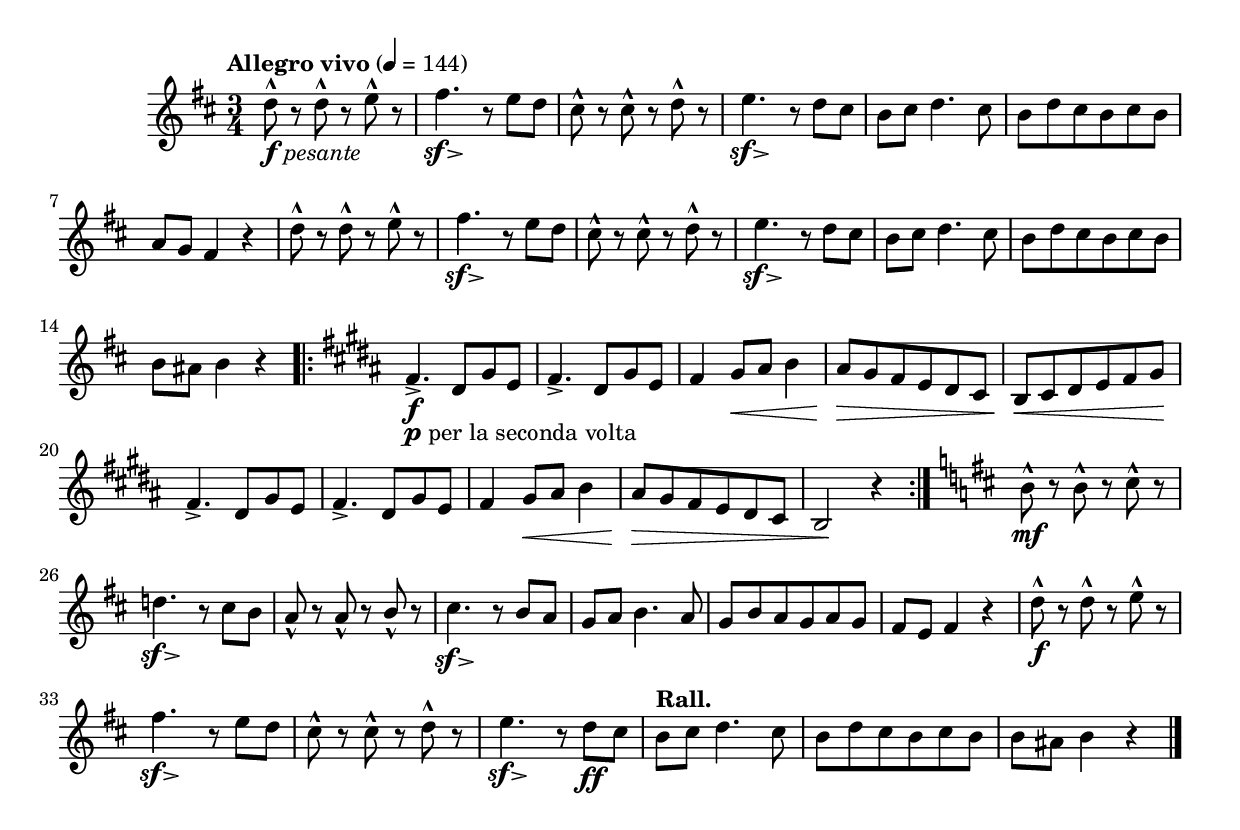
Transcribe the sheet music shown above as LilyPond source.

\version "2.22.0"

\version "2.24.0"

#(begin

(define sf-accent-markup #{
  \markup {
    \concat {
      \dynamic "sf"
      \hspace #0.25
      \raise #0.5 \musicglyph #"scripts.sforzato"
    }
  }
#})

(append! default-script-alist
  (list
    `(sf-accent
      . (
          (stencil . ,ly:text-interface::print)
          (text . ,sf-accent-markup)
          (avoid-slur . around)
          (padding . 0.3)
          (direction . ,DOWN)))))

(define sf-accent (make-articulation 'sf-accent))

)


\relative {
  \language "english"

  \transposition f

  \tempo "Allegro vivo" 4=144

  \key b \minor
  \time 3/4

  #(define measures-one-to-six #{
    \relative {
      d''8-^ r8 8-^ r e-^ r |
      f-sharp4.\sf-accent r8 e d |
      c-sharp8-^ r8 8-^ r d-^ r |
      e4.\sf-accent r8 d c-sharp |
      b8 c-sharp d4. c-sharp8 |
      b8 d c-sharp b c-sharp b |
    }
  #})

  <>_\markup { \dynamic "f" \italic "pesante" }
  \measures-one-to-six
  a'8 g f-sharp4 r |

  #(define measures-eight-to-fourteen #{
    \relative {
      \measures-one-to-six
      \stemDown b'8 a-sharp b4 \stemNeutral r |
    }
  #})
  \measures-eight-to-fourteen

  \repeat volta 2 {
    \key b \major

    <>_\markup { \concat { \dynamic "p" " per la seconda volta" } } \f
    \repeat unfold 2 {
      f-sharp4.-> d-sharp8 g-sharp e |
    }
    f-sharp4 g-sharp8 \< a-sharp b4 |
    a-sharp8 \> g-sharp f-sharp e d-sharp c-sharp |
    b8 \< c-sharp d-sharp e f-sharp g-sharp \! |
    \repeat unfold 2 {
      f-sharp4.-> d-sharp8 g-sharp e |
    }
    f-sharp4 g-sharp8 \< a-sharp b4 |
    a-sharp8 \tweak to-barline ##f \> g-sharp f-sharp e d-sharp c-sharp |
    b2 \! r4 |
  }

  \key b \minor

  b'8-^ \mf r8 8-^ r c-sharp-^ r |
  d!4.\sf-accent r8 c-sharp b |
  \stemUp a8-^ r8 8-^ r b-^ \stemNeutral r |
  c-sharp4.\sf-accent r8 b a |
  g8 a b4. a8 |
  g8 b a g a g |
  f-sharp8 e f-sharp4 r |

  <> \f
  <<
    { \measures-eight-to-fourteen }
    { s2.*3 s2 s4 \ff \tempo "Rall." }
  >> \bar "|."
}
